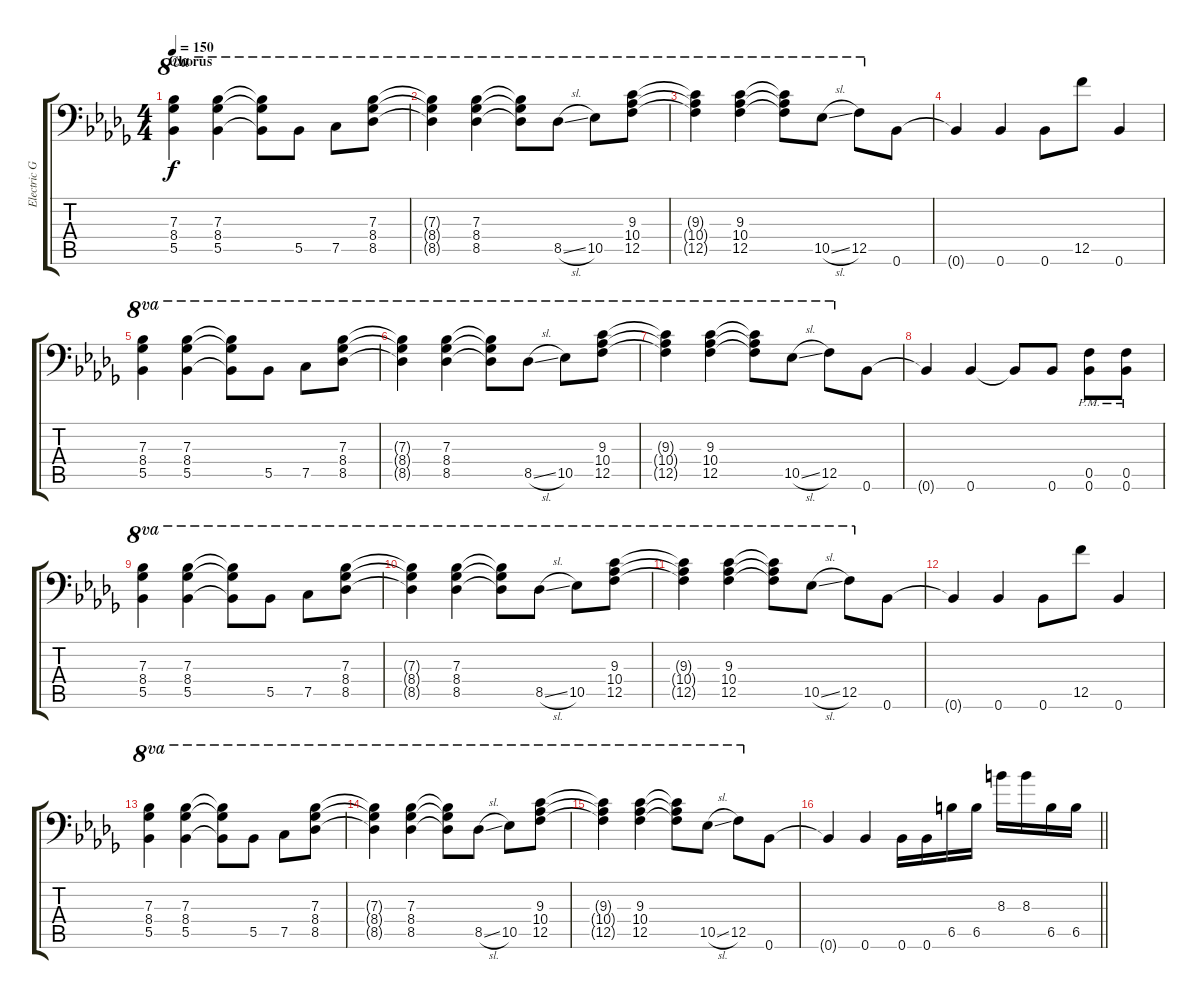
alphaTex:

\track ("Electric Guitar 1" "Electric G") {instrument distortionguitar}
\staff {score tabs}
\tuning (C4 G3 Eb3 Bb2 F2 Bb1) {hide}
\ts (4 4)
\section ("" "Chorus")
\tempo 150
\clef f4
\ks bbminor
(7.3 8.4 5.5).4{ot 8va dy f} (7.3 8.4 5.5).4{ot 8va} (7.3{t} 8.4{t} 5.5{t}).8{ot 8va} 5.5.8{ot 8va} 7.5.8{ot 8va} (7.3 8.4 8.5).8{ot 8va} |
(7.3{t} 8.4{t} 8.5{t}).4{ot 8va} (7.3 8.4 8.5).4{ot 8va} (7.3{t} 8.4{t} 8.5{t}).8{ot 8va} 8.5{sl}.8{ot 8va} 10.5.8{ot 8va} (9.3 10.4 12.5).8{ot 8va} |
(9.3{t} 10.4{t} 12.5{t}).4{ot 8va} (9.3 10.4 12.5).4{ot 8va} (9.3{t} 10.4{t} 12.5{t}).8{ot 8va} 10.5{sl}.8{ot 8va} 12.5.8{ot 8va} 0.6.8 |
0.6{t}.4 0.6.4 0.6.8 12.5.8 0.6.4 |
(7.3 8.4 5.5).4{ot 8va} (7.3 8.4 5.5).4{ot 8va} (7.3{t} 8.4{t} 5.5{t}).8{ot 8va} 5.5.8{ot 8va} 7.5.8{ot 8va} (7.3 8.4 8.5).8{ot 8va} |
(7.3{t} 8.4{t} 8.5{t}).4{ot 8va} (7.3 8.4 8.5).4{ot 8va} (7.3{t} 8.4{t} 8.5{t}).8{ot 8va} 8.5{sl}.8{ot 8va} 10.5.8{ot 8va} (9.3 10.4 12.5).8{ot 8va} |
(9.3{t} 10.4{t} 12.5{t}).4{ot 8va} (9.3 10.4 12.5).4{ot 8va} (9.3{t} 10.4{t} 12.5{t}).8{ot 8va} 10.5{sl}.8{ot 8va} 12.5.8{ot 8va} 0.6.8 |
0.6{t}.4 0.6.4 0.6{t}.8 0.6.8 (0.5{pm} 0.6{pm}).8 (0.5{pm} 0.6{pm}).8 |
(7.3 8.4 5.5).4{ot 8va} (7.3 8.4 5.5).4{ot 8va} (7.3{t} 8.4{t} 5.5{t}).8{ot 8va} 5.5.8{ot 8va} 7.5.8{ot 8va} (7.3 8.4 8.5).8{ot 8va} |
(7.3{t} 8.4{t} 8.5{t}).4{ot 8va} (7.3 8.4 8.5).4{ot 8va} (7.3{t} 8.4{t} 8.5{t}).8{ot 8va} 8.5{sl}.8{ot 8va} 10.5.8{ot 8va} (9.3 10.4 12.5).8{ot 8va} |
(9.3{t} 10.4{t} 12.5{t}).4{ot 8va} (9.3 10.4 12.5).4{ot 8va} (9.3{t} 10.4{t} 12.5{t}).8{ot 8va} 10.5{sl}.8{ot 8va} 12.5.8{ot 8va} 0.6.8 |
0.6{t}.4 0.6.4 0.6.8 12.5.8 0.6.4 |
(7.3 8.4 5.5).4{ot 8va} (7.3 8.4 5.5).4{ot 8va} (7.3{t} 8.4{t} 5.5{t}).8{ot 8va} 5.5.8{ot 8va} 7.5.8{ot 8va} (7.3 8.4 8.5).8{ot 8va} |
(7.3{t} 8.4{t} 8.5{t}).4{ot 8va} (7.3 8.4 8.5).4{ot 8va} (7.3{t} 8.4{t} 8.5{t}).8{ot 8va} 8.5{sl}.8{ot 8va} 10.5.8{ot 8va} (9.3 10.4 12.5).8{ot 8va} |
(9.3{t} 10.4{t} 12.5{t}).4{ot 8va} (9.3 10.4 12.5).4{ot 8va} (9.3{t} 10.4{t} 12.5{t}).8{ot 8va} 10.5{sl}.8{ot 8va} 12.5.8{ot 8va} 0.6.8 |
\barLineRight lightlight
0.6{t}.4 0.6.4 0.6.16 0.6.16 6.5.16 6.5.16 8.3.16 8.3.16 6.5.16 6.5.16
